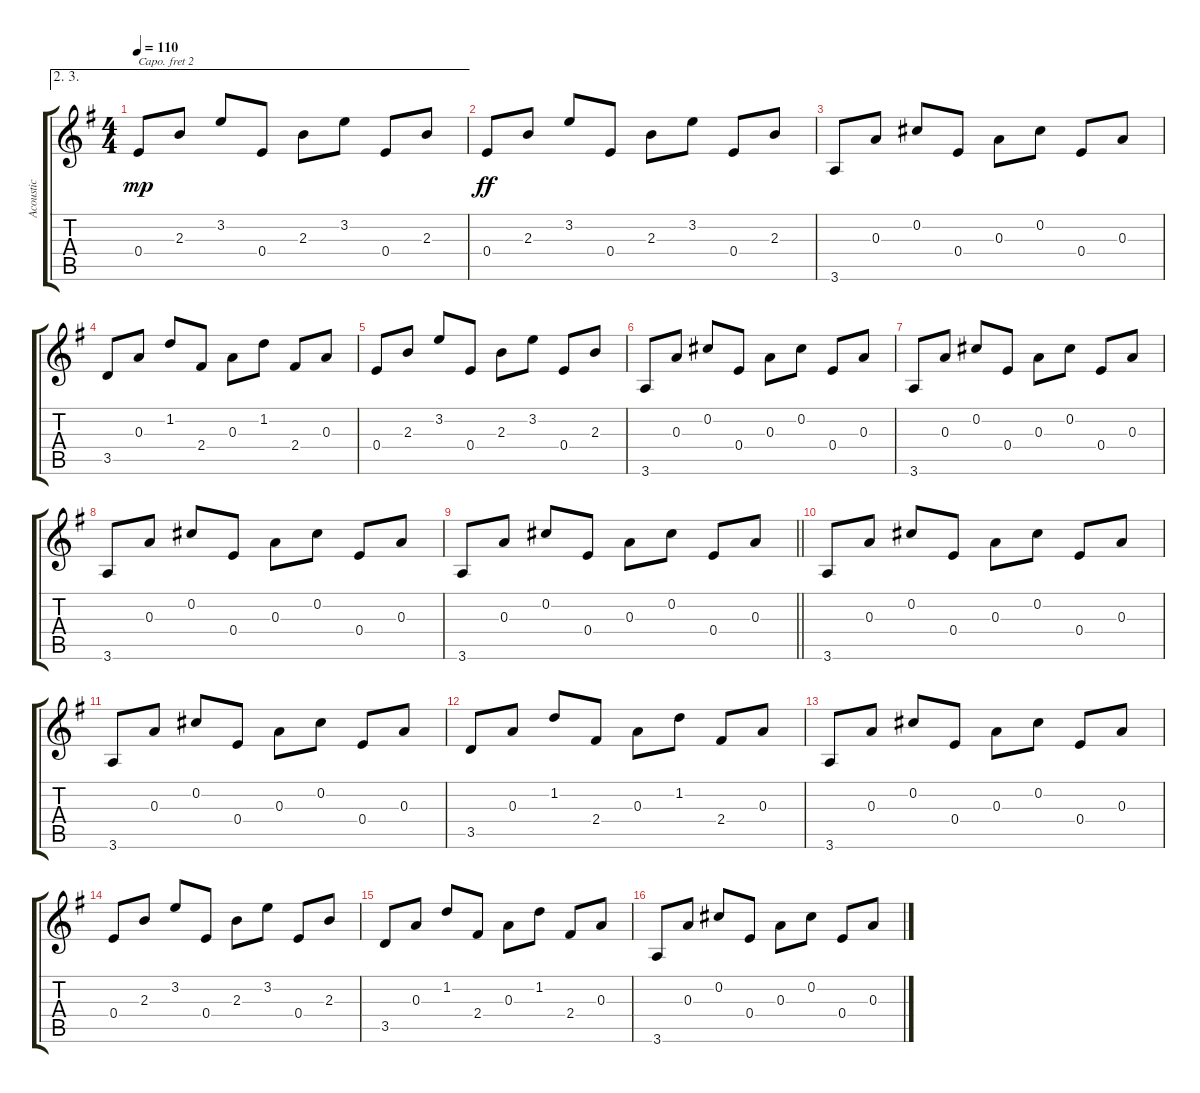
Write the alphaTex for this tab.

\track ("Acoustic" "Acoustic") {instrument acousticguitarsteel}
\staff {score tabs}
\capo 2
\tuning (E4 B3 G3 D3 A2 E2) {hide}
\ae (2 3)
\ts (4 4)
\tempo 110
\clef g2
\ks g
0.4.8{dy mp} 2.3.8 3.2.8 0.4.8 2.3.8 3.2.8 0.4.8 2.3.8 |
0.4.8{dy ff} 2.3.8 3.2.8 0.4.8 2.3.8 3.2.8 0.4.8 2.3.8 |
3.6.8 0.3.8 0.2.8 0.4.8 0.3.8 0.2.8 0.4.8 0.3.8 |
3.5.8 0.3.8 1.2.8 2.4.8 0.3.8 1.2.8 2.4.8 0.3.8 |
0.4.8 2.3.8 3.2.8 0.4.8 2.3.8 3.2.8 0.4.8 2.3.8 |
3.6.8 0.3.8 0.2.8 0.4.8 0.3.8 0.2.8 0.4.8 0.3.8 |
3.6.8 0.3.8 0.2.8 0.4.8 0.3.8 0.2.8 0.4.8 0.3.8 |
3.6.8 0.3.8 0.2.8 0.4.8 0.3.8 0.2.8 0.4.8 0.3.8 |
\barLineRight lightlight
3.6.8 0.3.8 0.2.8 0.4.8 0.3.8 0.2.8 0.4.8 0.3.8 |
3.6.8 0.3.8 0.2.8 0.4.8 0.3.8 0.2.8 0.4.8 0.3.8 |
3.6.8 0.3.8 0.2.8 0.4.8 0.3.8 0.2.8 0.4.8 0.3.8 |
3.5.8 0.3.8 1.2.8 2.4.8 0.3.8 1.2.8 2.4.8 0.3.8 |
3.6.8 0.3.8 0.2.8 0.4.8 0.3.8 0.2.8 0.4.8 0.3.8 |
0.4.8 2.3.8 3.2.8 0.4.8 2.3.8 3.2.8 0.4.8 2.3.8 |
3.5.8 0.3.8 1.2.8 2.4.8 0.3.8 1.2.8 2.4.8 0.3.8 |
3.6.8 0.3.8 0.2.8 0.4.8 0.3.8 0.2.8 0.4.8 0.3.8
